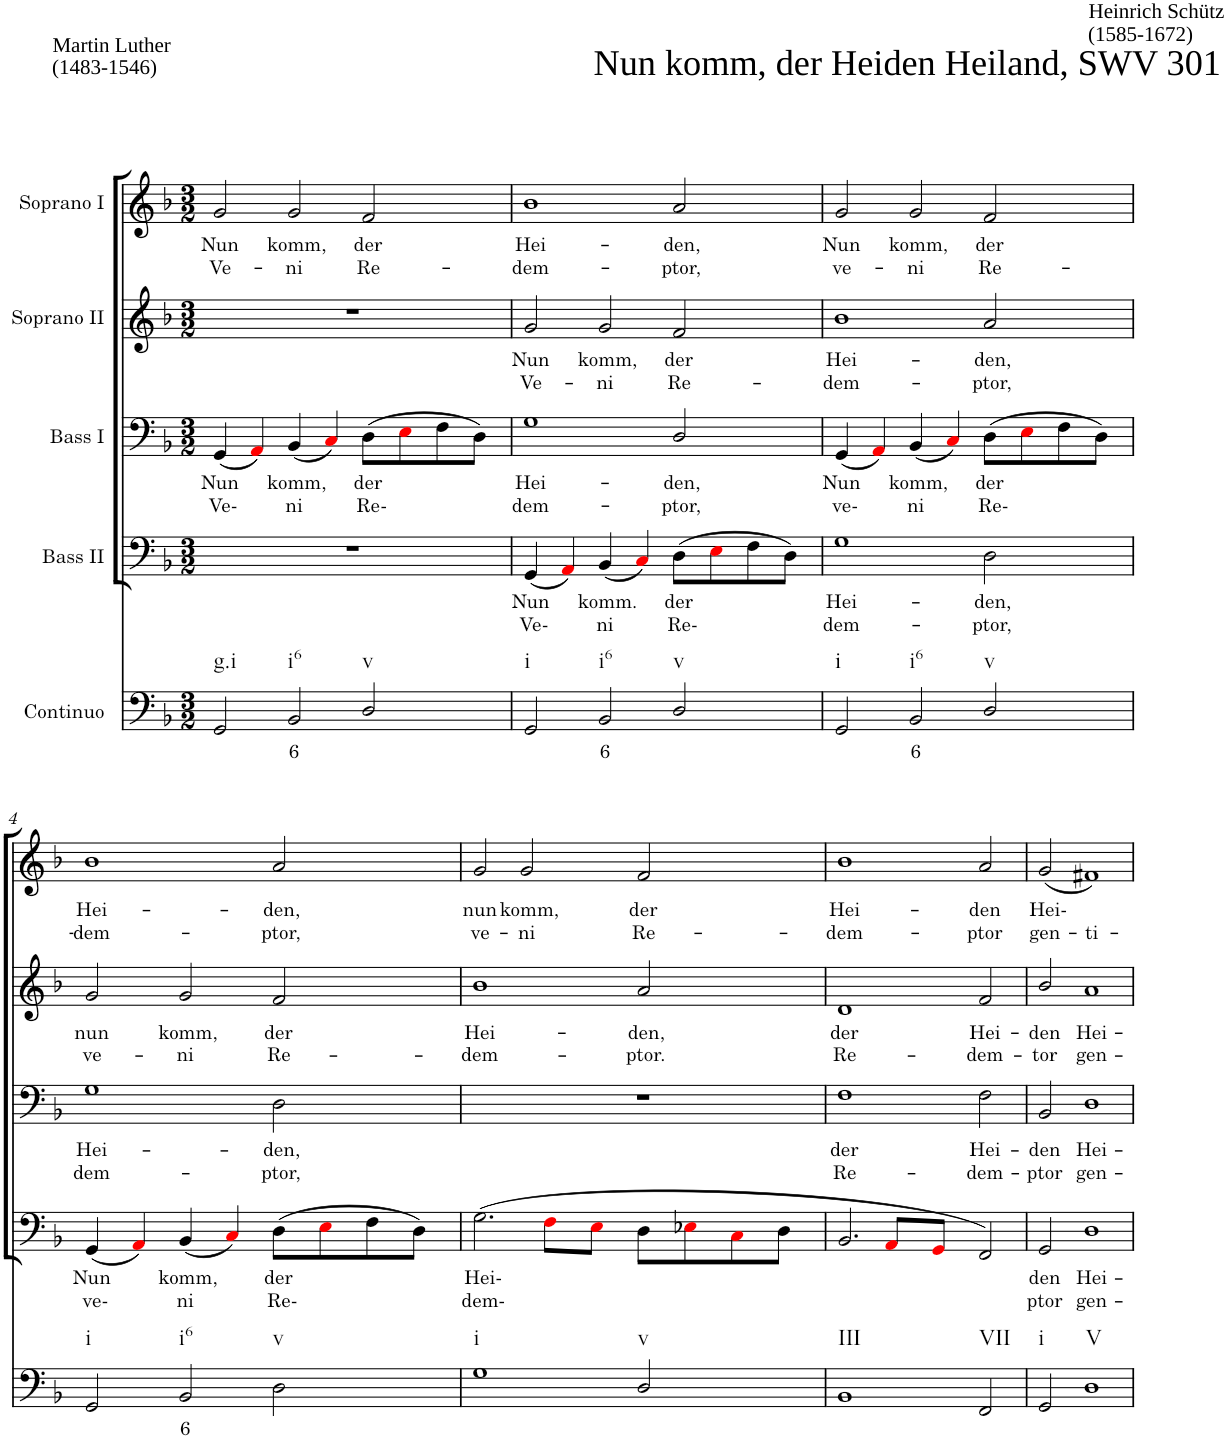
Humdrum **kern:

**kern	**text	**kern	**text	**text	**kern	**text	**text	**kern	**text	**text	**kern	**text	**text
*part5	*part5	*part4	*part4	*part4	*part3	*part3	*part3	*part2	*part2	*part2	*part1	*part1	*part1
*staff5	*staff5	*staff4	*staff4	*staff4	*staff3	*staff3	*staff3	*staff2	*staff2	*staff2	*staff1	*staff1	*staff1
*I"Continuo	*	*I"Bass II	*	*	*I"Bass I	*	*	*I"Soprano II	*	*	*I"Soprano I	*	*
*clefF4	*	*clefF4	*	*	*clefF4	*	*	*clefG2	*	*	*clefG2	*	*
*k[b-]	*	*k[b-]	*	*	*k[b-]	*	*	*k[b-]	*	*	*k[b-]	*	*
*M3/2	*	*M3/2	*	*	*M3/2	*	*	*M3/2	*	*	*M3/2	*	*
=1	=1	=1	=1	=1	=1	=1	=1	=1	=1	=1	=1	=1	=1
!	!	!	!	!	!	!	!	!	!	!	!LO:TX:a:t=Nun komm, der Heiden Heiland, SWV 301	!	!
!	!	!	!	!	!	!	!	!	!	!	!LO:TX:a:t=Heinrich Schütz	!	!
!	!	!	!	!	!	!	!	!	!	!	!LO:TX:a:t=(1585-1672)	!	!
!	!	!	!	!	!	!	!	!	!	!	!LO:TX:a:t=Martin Luther	!	!
!	!	!	!	!	!	!	!	!	!	!	!LO:TX:a:t=(1483-1546)	!	!
!LO:TX:b:t=g.i	!	!	!	!	!	!	!	!	!	!	!	!	!
!	!	!	!	!	!	!LO:LY:b	!LO:LY:b	!	!	!	!	!LO:LY:b	!LO:LY:b
2GG/	.	1.r	.	.	(4GG/	Nun	Ve-	1.r	.	.	2g/	Nun	Ve-
.	.	.	.	.	4AAi/)	.	.	.	.	.	.	.	.
!LO:TX:b:t=i6	!	!	!	!	!	!	!	!	!	!	!	!	!
!	!LO:LY:b	!	!	!	!	!LO:LY:b	!LO:LY:b	!	!	!	!	!LO:LY:b	!LO:LY:b
2BB-/	6	.	.	.	(4BB-/	komm,	ni	.	.	.	2g/	komm,	ni
.	.	.	.	.	4Ci/)	.	.	.	.	.	.	.	.
!LO:TX:b:t=v	!	!	!	!	!	!	!	!	!	!	!	!	!
!	!	!	!	!	!	!LO:LY:b	!LO:LY:b	!	!	!	!	!LO:LY:b	!LO:LY:b
2D/	.	.	.	.	(8D\L	der	Re-	.	.	.	2f/	der	Re-
.	.	.	.	.	8Ei\	.	.	.	.	.	.	.	.
.	.	.	.	.	8F\	.	.	.	.	.	.	.	.
.	.	.	.	.	8D\J)	.	.	.	.	.	.	.	.
=2	=2	=2	=2	=2	=2	=2	=2	=2	=2	=2	=2	=2	=2
!LO:TX:b:t=i	!	!	!	!	!	!	!	!	!	!	!	!	!
!	!	!	!LO:LY:b	!LO:LY:b	!	!LO:LY:b	!LO:LY:b	!	!LO:LY:b	!LO:LY:b	!	!LO:LY:b	!LO:LY:b
2GG/	.	(4GG/	Nun	Ve-	1G	Hei-	dem-	2g/	Nun	Ve-	1b-	Hei-	dem-
.	.	4AAi/)	.	.	.	.	.	.	.	.	.	.	.
!LO:TX:b:t=i6	!	!	!	!	!	!	!	!	!	!	!	!	!
!	!LO:LY:b	!	!LO:LY:b	!LO:LY:b	!	!	!	!	!LO:LY:b	!LO:LY:b	!	!	!
2BB-/	6	(4BB-/	komm.	ni	.	.	.	2g/	komm,	ni	.	.	.
.	.	4Ci/)	.	.	.	.	.	.	.	.	.	.	.
!LO:TX:b:t=v	!	!	!	!	!	!	!	!	!	!	!	!	!
!	!	!	!LO:LY:b	!LO:LY:b	!	!LO:LY:b	!LO:LY:b	!	!LO:LY:b	!LO:LY:b	!	!LO:LY:b	!LO:LY:b
2D/	.	(8D\L	der	Re-	2D/	den,	ptor,	2f/	der	Re-	2a/	den,	ptor,
.	.	8Ei\	.	.	.	.	.	.	.	.	.	.	.
.	.	8F\	.	.	.	.	.	.	.	.	.	.	.
.	.	8D\J)	.	.	.	.	.	.	.	.	.	.	.
=3	=3	=3	=3	=3	=3	=3	=3	=3	=3	=3	=3	=3	=3
!LO:TX:b:t=i	!	!	!	!	!	!	!	!	!	!	!	!	!
!	!	!	!LO:LY:b	!LO:LY:b	!	!LO:LY:b	!LO:LY:b	!	!LO:LY:b	!LO:LY:b	!	!LO:LY:b	!LO:LY:b
2GG/	.	1G	Hei-	dem-	(4GG/	Nun	ve-	1b-	Hei-	dem-	2g/	Nun	ve-
.	.	.	.	.	4AAi/)	.	.	.	.	.	.	.	.
!LO:TX:b:t=i6	!	!	!	!	!	!	!	!	!	!	!	!	!
!	!LO:LY:b	!	!	!	!	!LO:LY:b	!LO:LY:b	!	!	!	!	!LO:LY:b	!LO:LY:b
2BB-/	6	.	.	.	(4BB-/	komm,	ni	.	.	.	2g/	komm,	ni
.	.	.	.	.	4Ci/)	.	.	.	.	.	.	.	.
!LO:TX:b:t=v	!	!	!	!	!	!	!	!	!	!	!	!	!
!	!	!	!LO:LY:b	!LO:LY:b	!	!LO:LY:b	!LO:LY:b	!	!LO:LY:b	!LO:LY:b	!	!LO:LY:b	!LO:LY:b
2D/	.	2D\	den,	ptor,	(8D\L	der	Re-	2a/	den,	ptor,	2f/	der	Re-
.	.	.	.	.	8Ei\	.	.	.	.	.	.	.	.
.	.	.	.	.	8F\	.	.	.	.	.	.	.	.
.	.	.	.	.	8D\J)	.	.	.	.	.	.	.	.
!!LO:LB:g=z
=4	=4	=4	=4	=4	=4	=4	=4	=4	=4	=4	=4	=4	=4
!LO:TX:b:t=i	!	!	!	!	!	!	!	!	!	!	!	!	!
!	!	!	!LO:LY:b	!LO:LY:b	!	!LO:LY:b	!LO:LY:b	!	!LO:LY:b	!LO:LY:b	!	!LO:LY:b	!LO:LY:b
2GG/	.	(4GG/	Nun	ve-	1G	Hei-	dem-	2g/	nun	ve-	1b-	Hei-	dem-
.	.	4AAi/)	.	.	.	.	.	.	.	.	.	.	.
!LO:TX:b:t=i6	!	!	!	!	!	!	!	!	!	!	!	!	!
!	!LO:LY:b	!	!LO:LY:b	!LO:LY:b	!	!	!	!	!LO:LY:b	!LO:LY:b	!	!	!
2BB-/	6	(4BB-/	komm,	ni	.	.	.	2g/	komm,	ni	.	.	.
.	.	4Ci/)	.	.	.	.	.	.	.	.	.	.	.
!LO:TX:b:t=v	!	!	!	!	!	!	!	!	!	!	!	!	!
!	!	!	!LO:LY:b	!LO:LY:b	!	!LO:LY:b	!LO:LY:b	!	!LO:LY:b	!LO:LY:b	!	!LO:LY:b	!LO:LY:b
2D\	.	(8D\L	der	Re-	2D\	den,	ptor,	2f/	der	Re-	2a/	den,	ptor,
.	.	8Ei\	.	.	.	.	.	.	.	.	.	.	.
.	.	8F\	.	.	.	.	.	.	.	.	.	.	.
.	.	8D\J)	.	.	.	.	.	.	.	.	.	.	.
=5	=5	=5	=5	=5	=5	=5	=5	=5	=5	=5	=5	=5	=5
!LO:TX:b:t=i	!	!	!	!	!	!	!	!	!	!	!	!	!
!	!	!	!LO:LY:b	!LO:LY:b	!	!	!	!	!LO:LY:b	!LO:LY:b	!	!LO:LY:b	!LO:LY:b
1G	.	(2.G\	Hei-	dem-	1.r	.	.	1b-	Hei-	dem-	2g/	nun	ve-
!	!	!	!	!	!	!	!	!	!	!	!	!LO:LY:b	!LO:LY:b
.	.	.	.	.	.	.	.	.	.	.	2g/	komm,	ni
.	.	8Fi\L	.	.	.	.	.	.	.	.	.	.	.
.	.	8Ei\J	.	.	.	.	.	.	.	.	.	.	.
!LO:TX:b:t=v	!	!	!	!	!	!	!	!	!	!	!	!	!
!	!	!	!	!	!	!	!	!	!LO:LY:b	!LO:LY:b	!	!LO:LY:b	!LO:LY:b
2D/	.	8D\L	.	.	.	.	.	2a/	den,	ptor.	2f/	der	Re-
.	.	8E-Xi\	.	.	.	.	.	.	.	.	.	.	.
.	.	8Ci\	.	.	.	.	.	.	.	.	.	.	.
.	.	8D\J	.	.	.	.	.	.	.	.	.	.	.
=6	=6	=6	=6	=6	=6	=6	=6	=6	=6	=6	=6	=6	=6
!LO:TX:b:t=III	!	!	!	!	!	!	!	!	!	!	!	!	!
!	!	!	!	!	!	!LO:LY:b	!LO:LY:b	!	!LO:LY:b	!LO:LY:b	!	!LO:LY:b	!LO:LY:b
1BB-	.	2.BB-/	.	.	1F	der	Re-	1d	der	Re-	1b-	Hei-	dem-
.	.	8AAi/L	.	.	.	.	.	.	.	.	.	.	.
.	.	8GGi/J	.	.	.	.	.	.	.	.	.	.	.
!LO:TX:b:t=VII	!	!	!	!	!	!	!	!	!	!	!	!	!
!	!	!	!	!	!	!LO:LY:b	!LO:LY:b	!	!LO:LY:b	!LO:LY:b	!	!LO:LY:b	!LO:LY:b
2FF/	.	2FF/)	.	.	2F\	Hei-	dem-	2f/	Hei-	dem-	2a/	den	ptor
=7	=7	=7	=7	=7	=7	=7	=7	=7	=7	=7	=7	=7	=7
!LO:TX:b:t=i	!	!	!	!	!	!	!	!	!	!	!	!	!
!	!	!	!LO:LY:b	!LO:LY:b	!	!LO:LY:b	!LO:LY:b	!	!LO:LY:b	!LO:LY:b	!	!LO:LY:b	!LO:LY:b
2GG/	.	2GG/	den	ptor	2BB-/	den	ptor	2b-/	den	tor	(2g/	Hei-	gen-
!LO:TX:b:t=V	!	!	!	!	!	!	!	!	!	!	!	!	!
!	!	!	!LO:LY:b	!LO:LY:b	!	!LO:LY:b	!LO:LY:b	!	!LO:LY:b	!LO:LY:b	!	!	!LO:LY:b
1D	.	1D	Hei-	gen-	1D	Hei-	gen-	1a	Hei-	gen-	1f#X)	.	ti-
=	=	=	=	=	=	=	=	=	=	=	=	=	=
*-	*-	*-	*-	*-	*-	*-	*-	*-	*-	*-	*-	*-	*-
